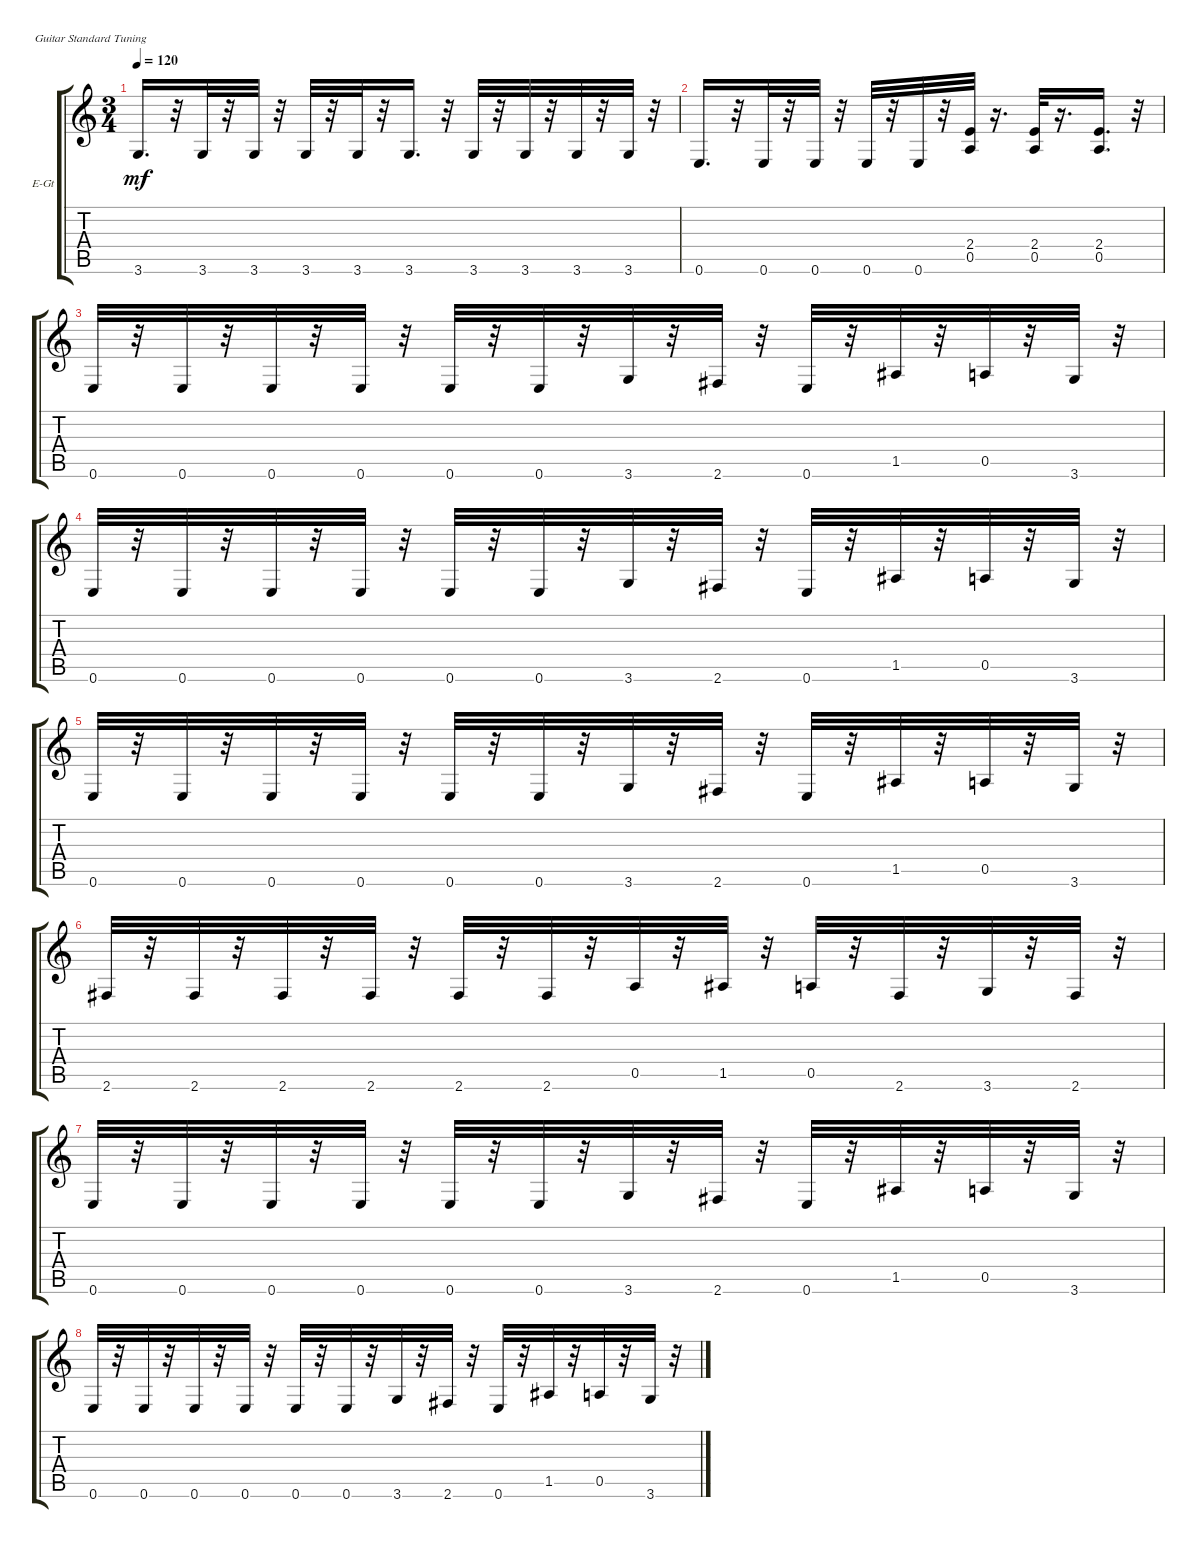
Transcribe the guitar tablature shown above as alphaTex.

\bracketExtendMode groupsimilarinstruments
\firstSystemTrackNameOrientation horizontal
\otherSystemsTrackNameOrientation horizontal
\track ("" "E-Gt") {instrument electricguitarclean}
\staff {score tabs}
\tuning (E4 B3 G3 D3 A2 E2)
\ts (3 4)
\tempo 120
\clef g2
\ks c
3.6.16{d dy mf} r.32 3.6.32 r.32 3.6.32 r.32 3.6.32 r.32 3.6.32 r.32 3.6.16{d} r.32 3.6.32 r.32 3.6.32 r.32 3.6.32 r.32 3.6.32 r.32 |
0.6.16{d} r.32 0.6.32 r.32 0.6.32 r.32 0.6.32 r.32 0.6.32 r.32 (2.4 0.5).32 r.16{d} (0.5 2.4).32 r.16{d} (2.4 0.5).16{d} r.32 |
0.6.32 r.32 0.6.32 r.32 0.6.32 r.32 0.6.32 r.32 0.6.32 r.32 0.6.32 r.32 3.6.32 r.32 2.6.32 r.32 0.6.32 r.32 1.5.32 r.32 0.5.32 r.32 3.6.32 r.32 |
0.6.32 r.32 0.6.32 r.32 0.6.32 r.32 0.6.32 r.32 0.6.32 r.32 0.6.32 r.32 3.6.32 r.32 2.6.32 r.32 0.6.32 r.32 1.5.32 r.32 0.5.32 r.32 3.6.32 r.32 |
0.6.32 r.32 0.6.32 r.32 0.6.32 r.32 0.6.32 r.32 0.6.32 r.32 0.6.32 r.32 3.6.32 r.32 2.6.32 r.32 0.6.32 r.32 1.5.32 r.32 0.5.32 r.32 3.6.32 r.32 |
2.6.32 r.32 2.6.32 r.32 2.6.32 r.32 2.6.32 r.32 2.6.32 r.32 2.6.32 r.32 0.5.32 r.32 1.5.32 r.32 0.5.32 r.32 2.6.32 r.32 3.6.32 r.32 2.6.32 r.32 |
0.6.32 r.32 0.6.32 r.32 0.6.32 r.32 0.6.32 r.32 0.6.32 r.32 0.6.32 r.32 3.6.32 r.32 2.6.32 r.32 0.6.32 r.32 1.5.32 r.32 0.5.32 r.32 3.6.32 r.32 |
0.6.32 r.32 0.6.32 r.32 0.6.32 r.32 0.6.32 r.32 0.6.32 r.32 0.6.32 r.32 3.6.32 r.32 2.6.32 r.32 0.6.32 r.32 1.5.32 r.32 0.5.32 r.32 3.6.32 r.32
